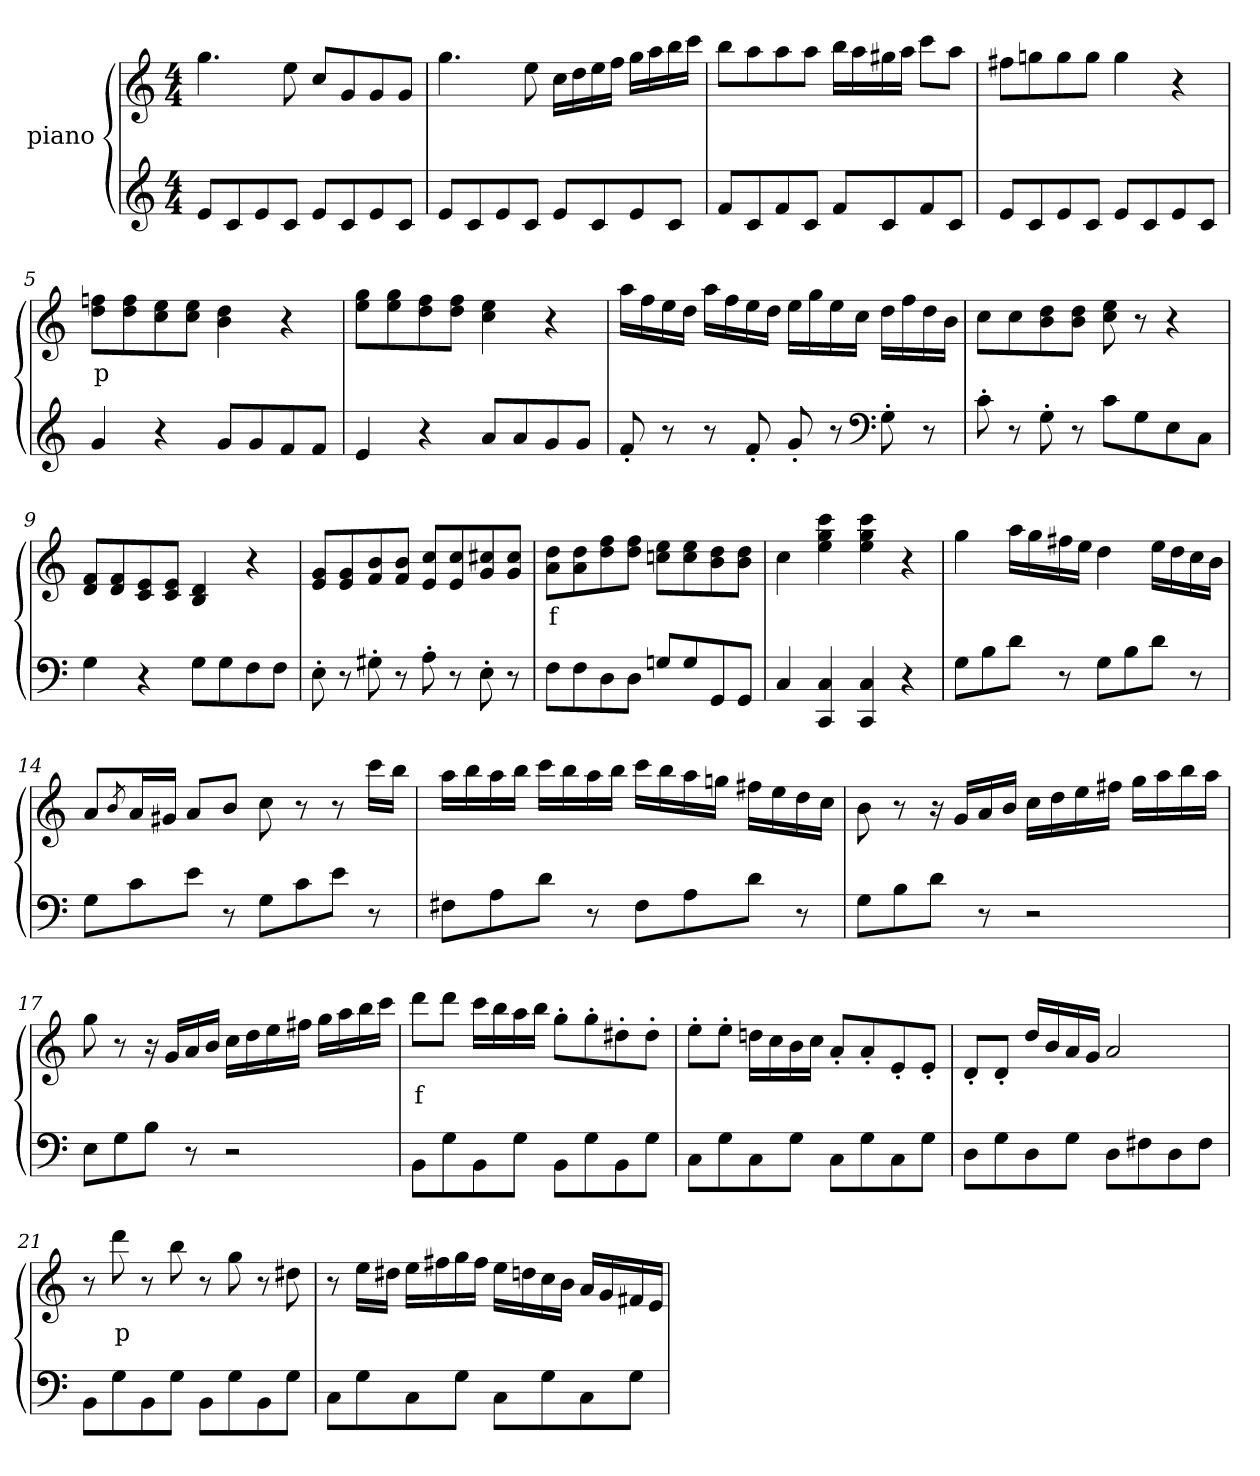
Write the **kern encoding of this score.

**kern	**kern	**text
*part2	*part1	*part1
*staff2	*staff1	*staff1
*I"piano	*I"piano	*
*clefG2	*clefG2	*
*k[]	*k[]	*
*C:	*C:	*
*M4/4	*M4/4	*
=1	=1	=1
8e/L	4.gg\	.
8c/	.	.
8e/	.	.
8c/J	8ee\	.
8e/L	8cc/L	.
8c/	8g/	.
8e/	8g/	.
8c/J	8g/J	.
=2	=2	=2
8e/L	4.gg\	.
8c/	.	.
8e/	.	.
8c/J	8ee\	.
8e/L	16cc\LL	.
.	16dd\	.
8c/	16ee\	.
.	16ff\JJ	.
8e/	16gg\LL	.
.	16aa\	.
8c/J	16bb\	.
.	16ccc\JJ	.
=3	=3	=3
8f/L	8bb\L	.
8c/	8aa\	.
8f/	8aa\	.
8c/J	8aa\J	.
8f/L	16bb\LL	.
.	16aa\	.
8c/	16gg#X\	.
.	16aa\JJ	.
8f/	8ccc\L	.
8c/J	8aa\J	.
=4	=4	=4
8e/L	8ff#X\L	.
8c/	8ggn\	.
8e/	8gg\	.
8c/J	8gg\J	.
8e/L	4gg\	.
8c/	.	.
8e/	4r	.
8c/J	.	.
=5	=5	=5
4g/	8dd\ 8ffn\L	p
.	8dd\ 8ff\	.
4r	8cc\ 8ee\	.
.	8cc\ 8ee\J	.
8g/L	4b\ 4dd\	.
8g/	.	.
8f/	4r	.
8f/J	.	.
=6	=6	=6
4e/	8ee\ 8gg\L	.
.	8ee\ 8gg\	.
4r	8dd\ 8ff\	.
.	8dd\ 8ff\J	.
8a/L	4cc\ 4ee\	.
8a/	.	.
8g/	4r	.
8g/J	.	.
=7	=7	=7
8f'>/	16aa\LL	.
.	16ff\	.
8r	16ee\	.
.	16dd\JJ	.
8r	16aa\LL	.
.	16ff\	.
8f'>/	16ee\	.
.	16dd\JJ	.
8g'>/	16ee\LL	.
.	16gg\	.
8r	16ee\	.
.	16cc\JJ	.
*clefF4	*	*
8G'>\	16dd\LL	.
.	16ff\	.
8r	16dd\	.
.	16b\JJ	.
=8	=8	=8
8c'>\	8cc\L	.
8r	8cc\	.
8G'>\	8b\ 8dd\	.
8r	8b\ 8dd\J	.
8c\L	8cc\ 8ee\	.
8G\	8r	.
8E\	4r	.
8C\J	.	.
=9	=9	=9
4G\	8d/ 8f/L	.
.	8d/ 8f/	.
4r	8c/ 8e/	.
.	8c/ 8e/J	.
8G\L	4B/ 4d/	.
8G\	.	.
8F\	4r	.
8F\J	.	.
=10	=10	=10
8E'>\	8e/ 8g/L	.
8r	8e/ 8g/	.
8G#X'>\	8f/ 8b/	.
8r	8f/ 8b/J	.
8A'>\	8e/ 8cc/L	.
8r	8e/ 8cc/	.
8E'>\	8g/ 8cc#X/	.
8r	8g/ 8cc#/J	.
=11	=11	=11
8F\L	8a\ 8dd\L	f
8F\	8a\ 8dd\	.
8D\	8dd\ 8ff\	.
8D\J	8dd\ 8ff\J	.
8Gn/L	8ccn\ 8ee\L	.
8G/	8cc\ 8ee\	.
8GG/	8b\ 8dd\	.
8GG/J	8b\ 8dd\J	.
=12	=12	=12
4C/	4cc\	.
4CC/ 4C/	4ee\ 4gg\ 4ccc\	.
4CC/ 4C/	4ee\ 4gg\ 4ccc\	.
4r	4r	.
=13	=13	=13
8G\L	4gg\	.
8B\	.	.
8d\J	16aa\LL	.
.	16gg\	.
8r	16ff#X\	.
.	16ee\JJ	.
8G\L	4dd\	.
8B\	.	.
8d\J	16ee\LL	.
.	16dd\	.
8r	16cc\	.
.	16b\JJ	.
=14	=14	=14
8G\L	8a/L	.
.	8qb/	.
8c\	16a/L	.
.	16g#X/JJ	.
8e\J	8a/L	.
8r	8b/J	.
8G\L	8cc\	.
8c\	8r	.
8e\J	8r	.
8r	16ccc\LL	.
.	16bb\JJ	.
=15	=15	=15
8F#X\L	16aa\LL	.
.	16bb\	.
8A\	16aa\	.
.	16bb\JJ	.
8d\J	16ccc\LL	.
.	16bb\	.
8r	16aa\	.
.	16bb\JJ	.
8F#\L	16ccc\LL	.
.	16bb\	.
8A\	16aa\	.
.	16ggn\JJ	.
8d\J	16ff#X\LL	.
.	16ee\	.
8r	16dd\	.
.	16cc\JJ	.
=16	=16	=16
8G\L	8b\	.
8B\	8r	.
8d\J	16r	.
.	16g/LL	.
8r	16a/	.
.	16b/JJ	.
2r	16cc\LL	.
.	16dd\	.
.	16ee\	.
.	16ff#X\JJ	.
.	16gg\LL	.
.	16aa\	.
.	16bb\	.
.	16aa\JJ	.
=17	=17	=17
8E\L	8gg\	.
8G\	8r	.
8B\J	16r	.
.	16g/LL	.
8r	16a/	.
.	16b/JJ	.
2r	16cc\LL	.
.	16dd\	.
.	16ee\	.
.	16ff#X\JJ	.
.	16gg\LL	.
.	16aa\	.
.	16bb\	.
.	16ccc\JJ	.
=18	=18	=18
8BB\L	8ddd\L	f
8G\	8ddd\J	.
8BB\	16ccc\LL	.
.	16bb\	.
8G\J	16aa\	.
.	16bb\JJ	.
8BB\L	8gg'>\L	.
8G\	8gg'>\	.
8BB\	8dd#X'>\	.
8G\J	8dd#'>\J	.
=19	=19	=19
8C\L	8ee'>\L	.
8G\	8ee'>\J	.
8C\	16ddn\LL	.
.	16cc\	.
8G\J	16b\	.
.	16cc\JJ	.
8C\L	8a'>/L	.
8G\	8a'>/	.
8C\	8e'>/	.
8G\J	8e'>/J	.
=20	=20	=20
8D\L	8d'>/L	.
8G\	8d'>/J	.
8D\	16dd/LL	.
.	16b/	.
8G\J	16a/	.
.	16g/JJ	.
8D\L	2a/	.
8F#X\	.	.
8D\	.	.
8F#\J	.	.
=21	=21	=21
8BB\L	8r	.
8G\	8ddd\	p
8BB\	8r	.
8G\J	8bb\	.
8BB\L	8r	.
8G\	8gg\	.
8BB\	8r	.
8G\J	8dd#X\	.
=22	=22	=22
8C\L	8r	.
8G\	16ee\LL	.
.	16dd#X\JJ	.
8C\	16ee\LL	.
.	16ff#X\	.
8G\J	16gg\	.
.	16ff#\JJ	.
8C\L	16ee\LL	.
.	16ddn\	.
8G\	16cc\	.
.	16b\JJ	.
8C\	16a/LL	.
.	16g/	.
8G\J	16f#/	.
.	16e/JJ	.
=	=	=
*-	*-	*-
